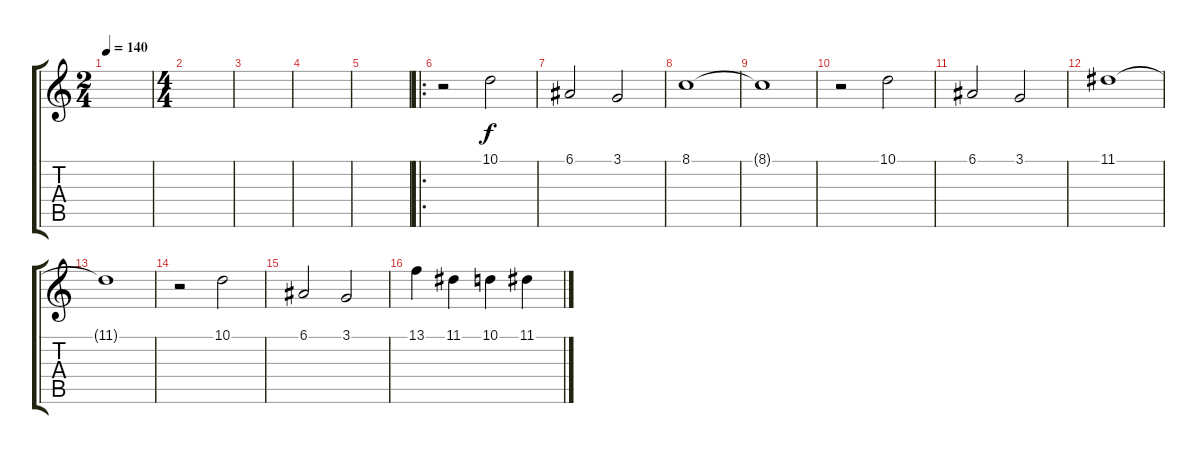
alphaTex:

\track "" {instrument trumpet}
\staff {score tabs}
\tuning (E4 B3 G3 D3 A2 E2) {hide}
\ts (2 4)
\tempo 140
\clef g2
\ks c
|
\ts (4 4)
|
|
|
|
\ro
r.2 10.1.2 |
6.1.2 3.1.2 |
8.1.1 |
8.1{t}.1 |
r.2 10.1.2 |
6.1.2 3.1.2 |
11.1.1 |
11.1{t}.1 |
r.2 10.1.2 |
6.1.2 3.1.2 |
13.1.4 11.1.4 10.1.4 11.1.4
